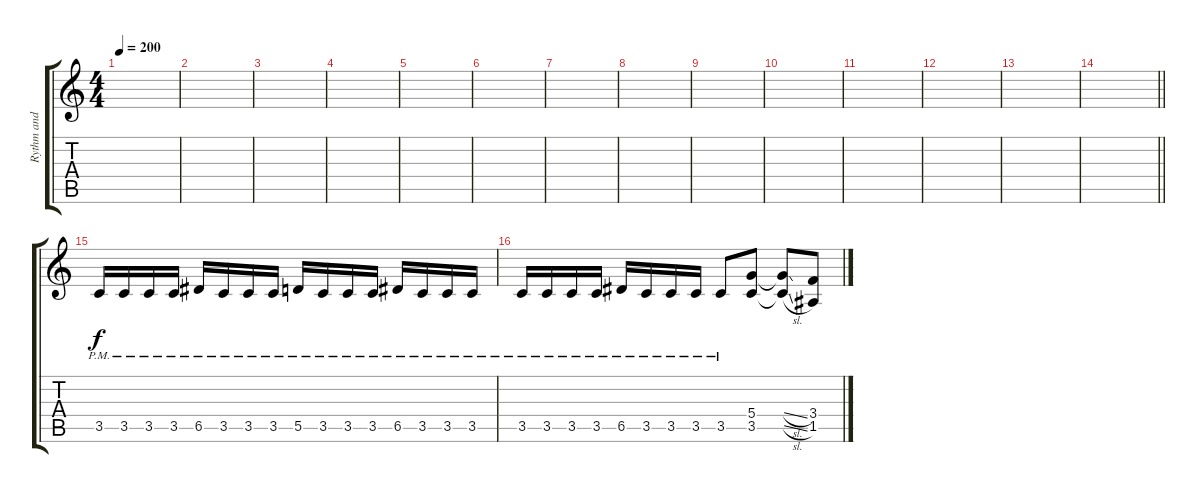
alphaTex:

\track ("Rythm and Fills 1" "Rythm and ") {instrument distortionguitar}
\staff {score tabs}
\tuning (E4 B3 G3 D3 A2 E2) {hide}
\ts (4 4)
\tempo 200
\clef g2
\ks c
|
|
|
|
|
|
|
|
|
|
|
|
|
\barLineRight lightlight
|
\section ("" " ")
3.5{pm}.16 3.5{pm}.16 3.5{pm}.16 3.5{pm}.16 6.5{pm}.16 3.5{pm}.16 3.5{pm}.16 3.5{pm}.16 5.5{pm}.16 3.5{pm}.16 3.5{pm}.16 3.5{pm}.16 6.5{pm}.16 3.5{pm}.16 3.5{pm}.16 3.5{pm}.16 |
3.5{pm}.16 3.5{pm}.16 3.5{pm}.16 3.5{pm}.16 6.5{pm}.16 3.5{pm}.16 3.5{pm}.16 3.5{pm}.16 3.5{pm}.8 (5.4 3.5).8 (5.4{sl t} 3.5{sl t}).8 (3.4 1.5).8
